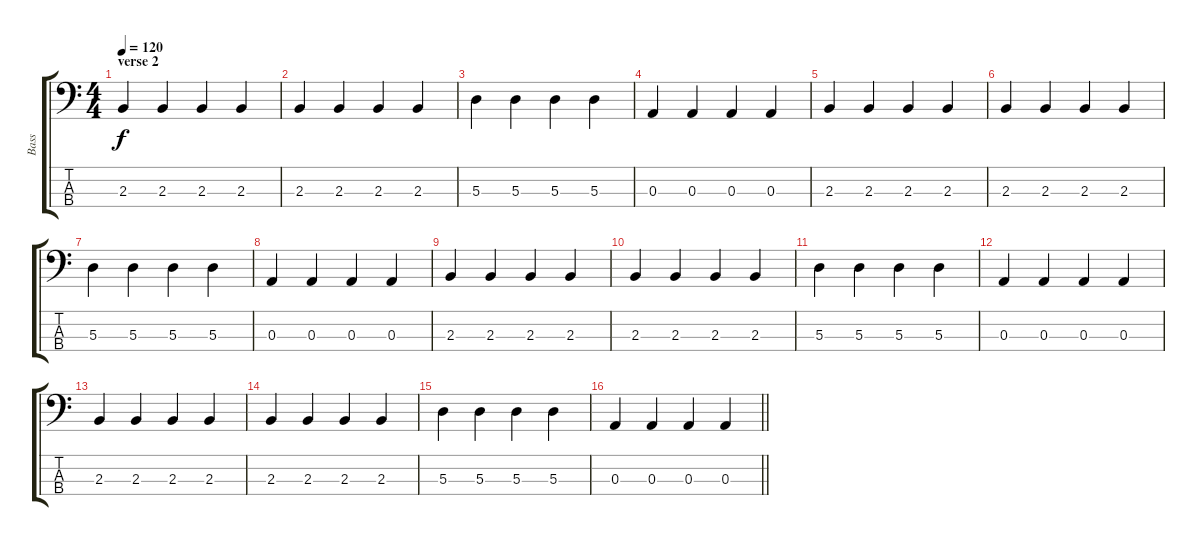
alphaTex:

\track ("Bass" "Bass") {instrument electricbassfinger}
\staff {score tabs}
\tuning (G2 D2 A1 E1) {hide}
\ts (4 4)
\section ("" "verse 2")
\tempo 120
\clef f4
\ks c
2.3.4{dy f} 2.3.4 2.3.4 2.3.4 |
2.3.4 2.3.4 2.3.4 2.3.4 |
5.3.4 5.3.4 5.3.4 5.3.4 |
0.3.4 0.3.4 0.3.4 0.3.4 |
2.3.4 2.3.4 2.3.4 2.3.4 |
2.3.4 2.3.4 2.3.4 2.3.4 |
5.3.4 5.3.4 5.3.4 5.3.4 |
0.3.4 0.3.4 0.3.4 0.3.4 |
2.3.4 2.3.4 2.3.4 2.3.4 |
2.3.4 2.3.4 2.3.4 2.3.4 |
5.3.4 5.3.4 5.3.4 5.3.4 |
0.3.4 0.3.4 0.3.4 0.3.4 |
2.3.4 2.3.4 2.3.4 2.3.4 |
2.3.4 2.3.4 2.3.4 2.3.4 |
5.3.4 5.3.4 5.3.4 5.3.4 |
\barLineRight lightlight
0.3.4 0.3.4 0.3.4 0.3.4
